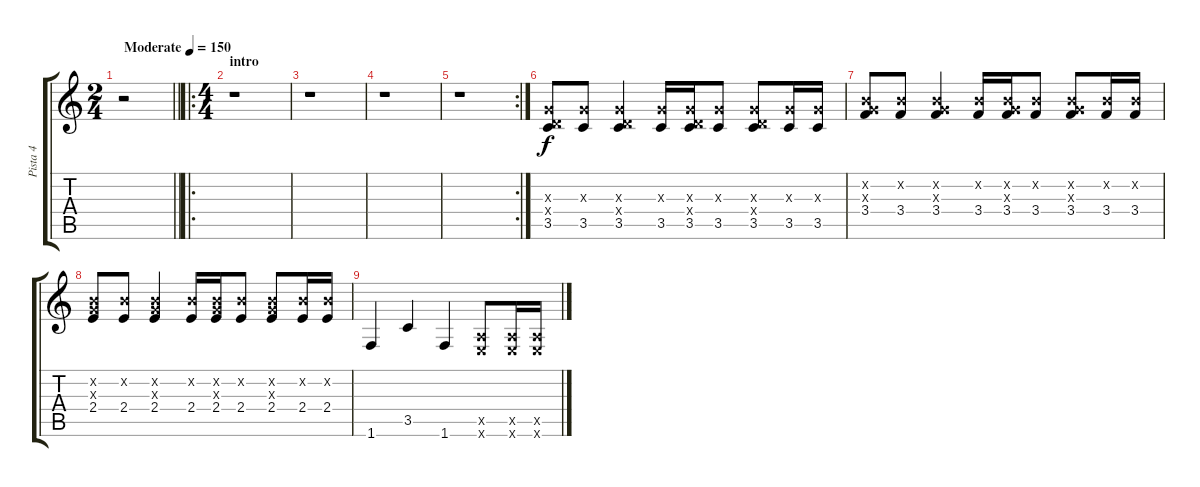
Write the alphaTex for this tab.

\track ("Pista 4" "Pista 4") {instrument distortionguitar}
\staff {score tabs}
\tuning (E4 B3 G3 D3 A2 E2) {hide}
\ts (2 4)
\tempo (150 "Moderate")
\clef g2
\barLineRight lightlight
\ks c
r.2{dy f instrument distortionguitar} |
\ro
\ts (4 4)
\section ("" "intro")
r.1 |
r.1 |
r.1 |
\rc 2
r.1 |
(0.3{x} 0.4{x} 3.5).8 (0.3{x} 3.5).8 (0.3{x} 0.4{x} 3.5).4 (0.3{x} 3.5).16 (0.3{x} 0.4{x} 3.5).16 (0.3{x} 3.5).8 (0.3{x} 0.4{x} 3.5).8 (0.3{x} 3.5).16 (0.3{x} 3.5).16 |
(0.2{x} 0.3{x} 3.4).8 (0.2{x} 3.4).8 (0.2{x} 0.3{x} 3.4).4 (0.2{x} 3.4).16 (0.2{x} 0.3{x} 3.4).16 (0.2{x} 3.4).8 (0.2{x} 0.3{x} 3.4).8 (0.2{x} 3.4).16 (0.2{x} 3.4).16 |
(0.2{x} 0.3{x} 2.4).8 (0.2{x} 2.4).8 (0.2{x} 0.3{x} 2.4).4 (0.2{x} 2.4).16 (0.2{x} 0.3{x} 2.4).16 (0.2{x} 2.4).8 (0.2{x} 0.3{x} 2.4).8 (0.2{x} 2.4).16 (0.2{x} 2.4).16 |
1.6.4 3.5.4 1.6.4 (0.5{x} 0.6{x}).8 (0.5{x} 0.6{x}).16 (0.5{x} 0.6{x}).16
